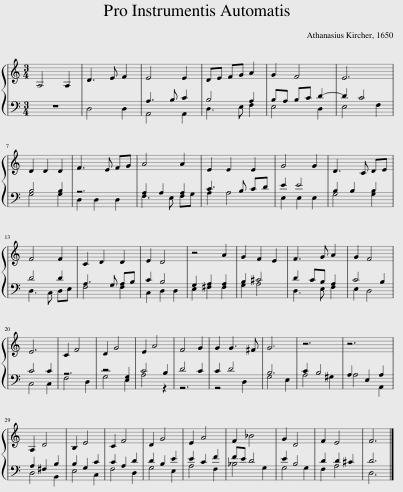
X:1
%%score { 1 | ( 2 3 ) }
L:1/8
M:3/4
I:linebreak $
K:C
V:1 treble
V:2 bass
V:3 bass
V:1
 A,4 A,2 | D3 E F2 | E4 E2 | DE FG A2 | G2 F4 | %5
 E6 |$ D2 D2 D2 | F3 E FG | A4 A2 | E2 E2 E2 | %10
 G4 G2 | D3 C DE |$ F4 F2 | C2 D2 D2 | E2 D4 | %15
 z4 A2 | G2 F2 E2 | F3 G A2 | G2 F4 |$ E6 | %20
 C2 F4 | D2 G4 | E2 A4 | F4 G2 | G2 G3 ^F | %25
 G6 | z6 | z6 |$ A,2 D4 | B,2 E4 | %30
 C2 F4 | D2 G4 | E2 A4 | F2 _B4 | G2 D4 | %35
 F2 E4 | F6 |] %37
V:2
 z6 | D,4 D,2 | A,3 B, C2 | B,4 A,2 | B,A, B,C D2- | %5
 D2 C4 |$ B,4 B,2 | z6 | A,2 A,2 A,2 | C3 B, CD | %10
 E2 E4 | B,2 B,2 B,2 |$ D4 D2 | A,3 G, A,B, | C2 B,4 | %15
 G,2 A,2 A,2 | B,2 ^C4 | D2 CB, A,2 | C4 B,2 |$ C4 C2 | %20
 z6 | z4 G,2 | C4 B,2 | D4 C2 | C2 D4 | %25
 B,6 | C2 B,4 | A,2 E,2 A,2 |$ A,2 ^F,2 B,2 | B,2 G,2 C2 | %30
 C2 A,2 D2 | D2 B,2 E2 | E2 C2 F2 | FE D4 | E2 B,4 | %35
 D2 D2 ^C2 | D6 |] %37
V:3
 x6 | x6 | A,,4 A,,2 | D,3 E, F,2 | E,4 D,2 | %5
 E,4 F,2 |$ G,4 G,2 | D,2 D,2 D,2 | F,3 E, F,G, | A,2 A,4 | %10
 E,2 E,2 E,2 | G,4 G,2 |$ D,3 C, D,E, | F,4 F,2 | C,2 D,2 D,2 | %15
 E,2 ^F,2 F,2 | G,2 A,4 | D,3 E, F,2 | E,2 D,4 |$ C,4 C,2 | %20
 F,4 D,2 | G,4 E,2 | A,4 z2 | z6 | z4 D,2 | %25
 G,4 E,2 | A,4 ^G,2 | A,4 A,,2 |$ D,4 B,,2 | E,4 C,2 | %30
 F,4 D,2 | G,4 E,2 | A,4 F,2 | _B,4 G,2 | G,4 G,2 | %35
 F,2 A,4 | D,6 |] %37
